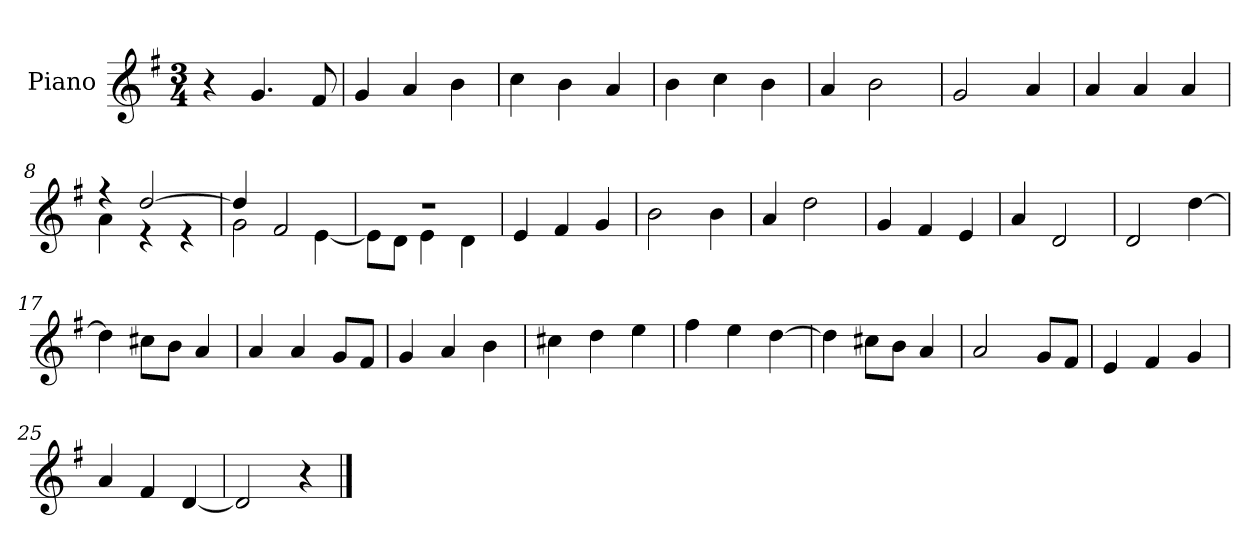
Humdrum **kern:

**kern
*part1
*staff1
*I"Piano
*I'P-no
*clefG2
*k[f#]
*M3/4
*MM178
=1
4r
4.g/
8f#/
=2
4g/
4a/
4b\
=3
4cc\
4b\
4a/
=4
4b\
4cc\
4b\
=5
4a/
2b\
=6
2g/
4a/
=7
4a/
4a/
4a/
=8
*^
4r	4a\
[2dd/	4r
.	4r
=9	=9
4dd/]	2g\
2f#/	.
.	[4e\
=10	=10
2.r	8e\L]
.	8d\J
.	4e\
.	4d\
*v	*v
!!LO:LB:g=z
=11
4e/
4f#/
4g/
=12
2b\
4b\
=13
4a/
2dd\
=14
4g/
4f#/
4e/
=15
4a/
2d/
=16
2d/
[4dd\
=17
4dd\]
8cc#X\L
8b\J
4a/
=18
4a/
4a/
8g/L
8f#/J
=19
4g/
4a/
4b\
=20
4cc#X\
4dd\
4ee\
=21
4ff#\
4ee\
[4dd\
!!LO:LB:g=z
=22
4dd\]
8cc#X\L
8b\J
4a/
=23
2a/
8g/L
8f#/J
=24
4e/
4f#/
4g/
=25
4a/
4f#/
[4d/
=26
2d/]
4r
==
*-
